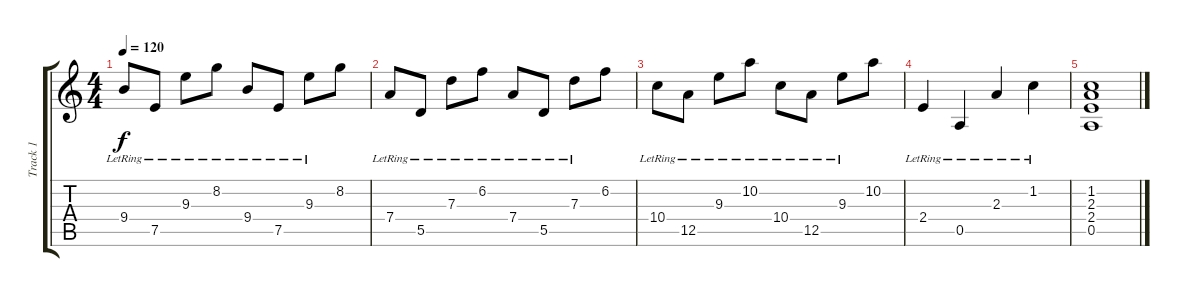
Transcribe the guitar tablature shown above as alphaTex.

\track ("Track 1" "Track 1") {instrument acousticguitarsteel}
\staff {score tabs}
\tuning (E4 B3 G3 D3 A2 E2) {hide}
\ts (4 4)
\tempo 120
\clef g2
\ks c
9.4{lr}.8{dy f} 7.5{lr}.8 9.3{lr}.8 8.2{lr}.8 9.4{lr}.8 7.5{lr}.8 9.3{lr}.8 8.2.8 |
7.4{lr}.8 5.5{lr}.8 7.3{lr}.8 6.2{lr}.8 7.4{lr}.8 5.5{lr}.8 7.3{lr}.8 6.2.8 |
10.4{lr}.8 12.5{lr}.8 9.3{lr}.8 10.2{lr}.8 10.4{lr}.8 12.5{lr}.8 9.3{lr}.8 10.2.8 |
2.4{lr}.4 0.5{lr}.4 2.3{lr}.4 1.2{lr}.4 |
(1.2 2.3 2.4 0.5).1
